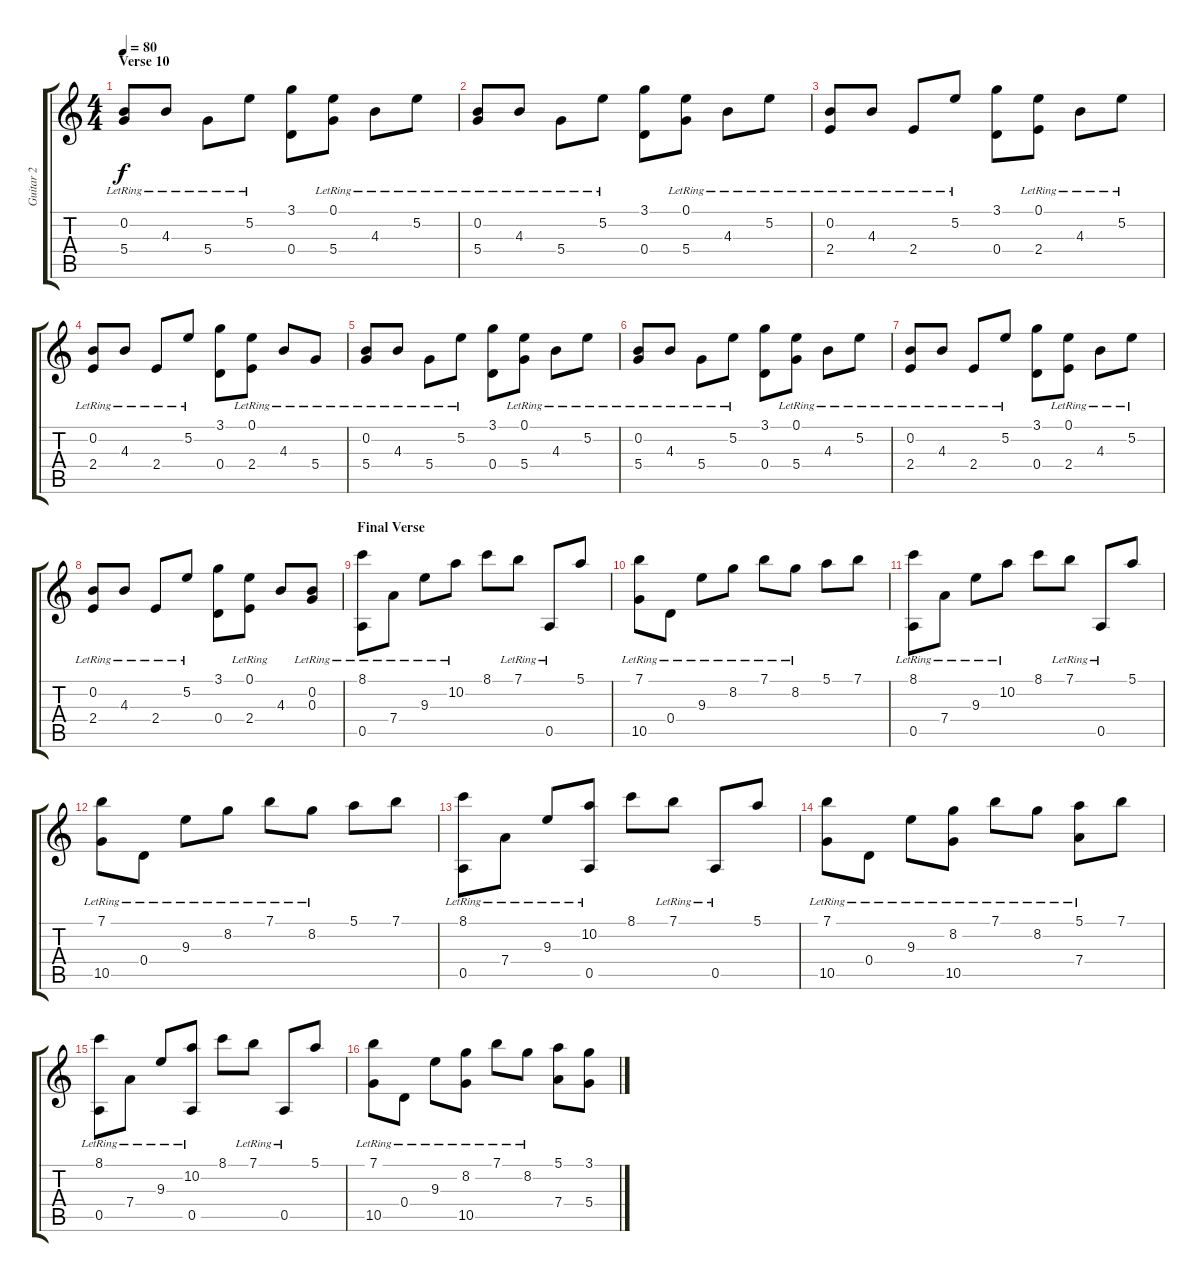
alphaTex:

\track ("Guitar 2" "Guitar 2") {instrument acousticguitarsteel}
\staff {score tabs}
\tuning (E4 B3 G3 D3 A2 E2) {hide}
\ts (4 4)
\section ("" "Verse 10")
\tempo 80
\clef g2
\ks c
(0.2{lr} 5.4{lr}).8{dy f} 4.3{lr}.8 5.4{lr}.8 5.2{lr}.8 (3.1 0.4).8 (0.1{lr} 5.4{lr}).8 4.3{lr}.8 5.2{lr}.8 |
(0.2{lr} 5.4{lr}).8 4.3{lr}.8 5.4{lr}.8 5.2{lr}.8 (3.1 0.4).8 (0.1{lr} 5.4{lr}).8 4.3{lr}.8 5.2{lr}.8 |
(0.2{lr} 2.4{lr}).8 4.3{lr}.8 2.4{lr}.8 5.2{lr}.8 (3.1 0.4).8 (0.1{lr} 2.4{lr}).8 4.3{lr}.8 5.2{lr}.8 |
(0.2{lr} 2.4{lr}).8 4.3{lr}.8 2.4{lr}.8 5.2{lr}.8 (3.1 0.4).8 (0.1{lr} 2.4{lr}).8 4.3{lr}.8 5.4{lr}.8 |
(0.2{lr} 5.4{lr}).8 4.3{lr}.8 5.4{lr}.8 5.2{lr}.8 (3.1 0.4).8 (0.1{lr} 5.4{lr}).8 4.3{lr}.8 5.2{lr}.8 |
(0.2{lr} 5.4{lr}).8 4.3{lr}.8 5.4{lr}.8 5.2{lr}.8 (3.1 0.4).8 (0.1{lr} 5.4{lr}).8 4.3{lr}.8 5.2{lr}.8 |
(0.2{lr} 2.4{lr}).8 4.3{lr}.8 2.4{lr}.8 5.2{lr}.8 (3.1 0.4).8 (0.1{lr} 2.4{lr}).8 4.3{lr}.8 5.2{lr}.8 |
(0.2{lr} 2.4{lr}).8 4.3{lr}.8 2.4{lr}.8 5.2{lr}.8 (3.1 0.4).8 (0.1{lr} 2.4{lr}).8 4.3.8 (0.2{lr} 0.3{lr}).8 |
\section ("" "Final Verse")
(8.1{lr} 0.5{lr}).8{volume 16} 7.4{lr}.8 9.3{lr}.8 10.2{lr}.8 8.1.8 7.1{lr}.8 0.5{lr}.8 5.1.8 |
(7.1{lr} 10.5{lr}).8 0.4{lr}.8 9.3{lr}.8 8.2{lr}.8 7.1{lr}.8 8.2{lr}.8 5.1.8 7.1.8 |
(8.1{lr} 0.5{lr}).8 7.4{lr}.8 9.3{lr}.8 10.2{lr}.8 8.1.8 7.1{lr}.8 0.5{lr}.8 5.1.8 |
(7.1{lr} 10.5{lr}).8 0.4{lr}.8 9.3{lr}.8 8.2{lr}.8 7.1{lr}.8 8.2{lr}.8 5.1.8 7.1.8 |
(8.1{lr} 0.5{lr}).8 7.4{lr}.8 9.3{lr}.8 (10.2{lr} 0.5{lr}).8 8.1.8 7.1{lr}.8 0.5{lr}.8 5.1.8 |
(7.1{lr} 10.5{lr}).8 0.4{lr}.8 9.3{lr}.8 (8.2{lr} 10.5{lr}).8 7.1{lr}.8 8.2{lr}.8 (5.1 7.4{lr}).8 7.1.8 |
(8.1{lr} 0.5{lr}).8 7.4{lr}.8 9.3{lr}.8 (10.2{lr} 0.5{lr}).8 8.1.8 7.1{lr}.8 0.5{lr}.8 5.1.8 |
(7.1{lr} 10.5{lr}).8 0.4{lr}.8 9.3{lr}.8 (8.2{lr} 10.5{lr}).8 7.1{lr}.8 8.2{lr}.8 (5.1 7.4).8 (3.1 5.4).8
